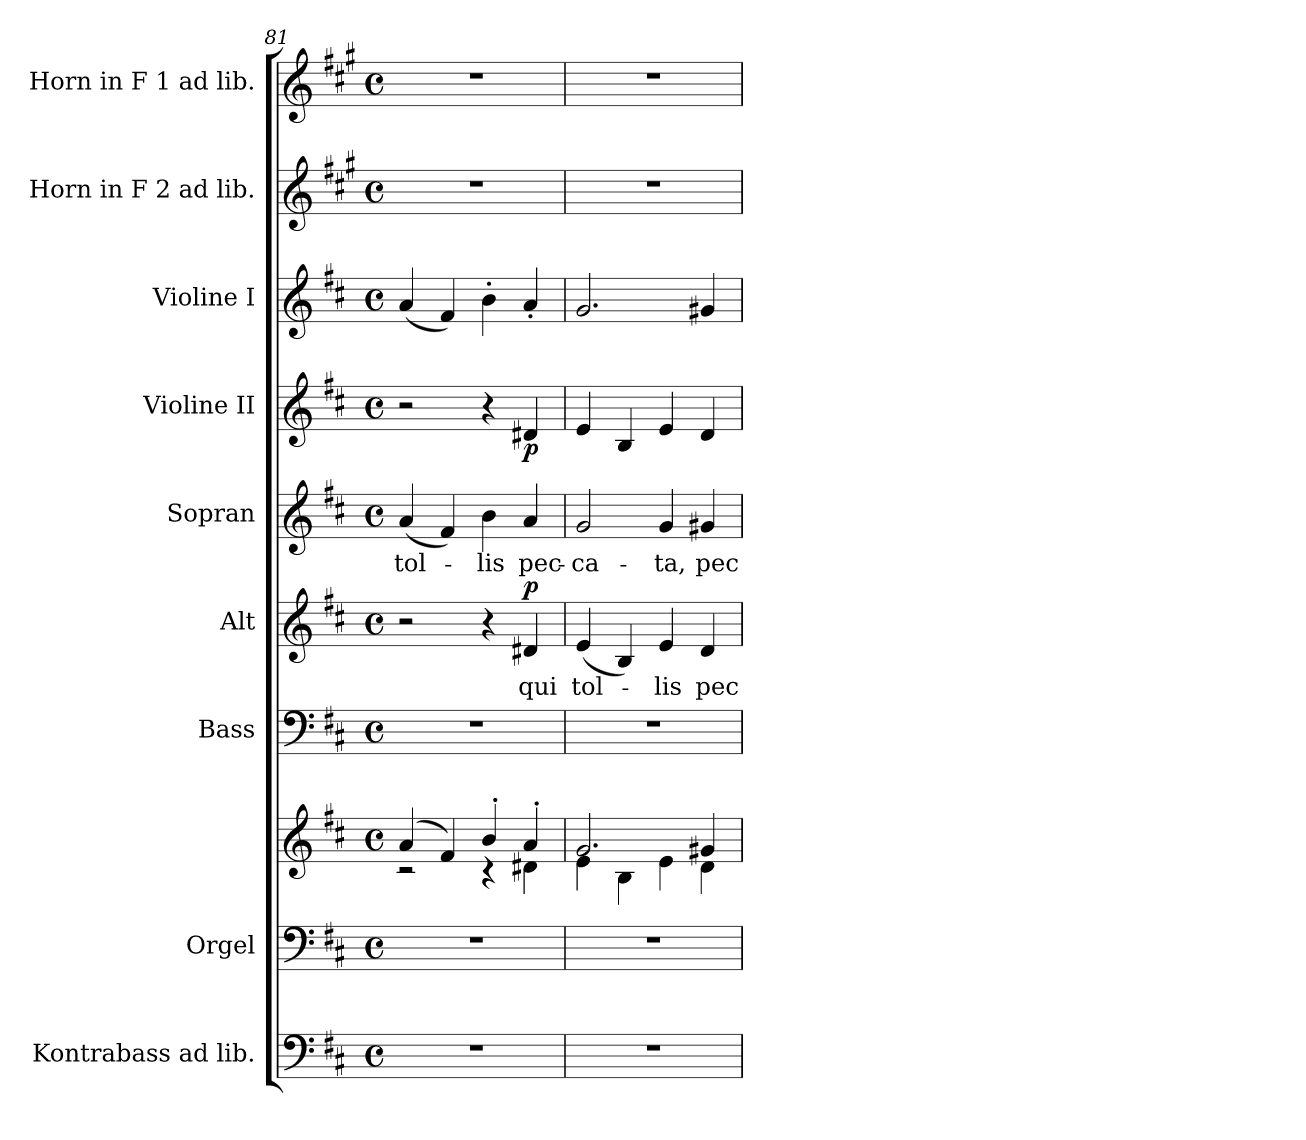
**kern	**kern	**kern	**kern	**kern	**text	**dynam	**kern	**text	**kern	**dynam	**kern	**kern	**kern
*part9	*part8	*part8	*part7	*part6	*part6	*part6	*part5	*part5	*part4	*part4	*part3	*part2	*part1
*staff10	*staff9	*staff8	*staff7	*staff6	*staff6	*staff6	*staff5	*staff5	*staff4	*staff4	*staff3	*staff2	*staff1
*I"Kontrabass ad lib.	*I"Orgel	*	*I"Bass	*I"Alt	*	*	*I"Sopran	*	*I"Violine II	*	*I"Violine I	*I"Horn in F 2 ad lib.	*I"Horn in F 1 ad lib.
*I'Kb.	*I'Org.	*	*I'B.	*I'A.	*	*	*I'S.	*	*I'Vl. II	*	*I'Vl. I	*	*
!!LO:PB:g=z
*clefF4	*clefF4	*clefG2	*clefF4	*clefG2	*	*	*clefG2	*	*clefG2	*	*clefG2	*clefG2	*clefG2
*ITrd7c12	*	*	*	*	*	*	*	*	*	*	*	*ITrd4c7	*ITrd4c7
*k[f#c#]	*k[f#c#]	*k[f#c#]	*k[f#c#]	*k[f#c#]	*	*	*k[f#c#]	*	*k[f#c#]	*	*k[f#c#]	*k[f#c#]	*k[f#c#]
*D:	*D:	*D:	*D:	*D:	*	*	*D:	*	*D:	*	*D:	*D:	*D:
*M4/4	*M4/4	*M4/4	*M4/4	*M4/4	*	*	*M4/4	*	*M4/4	*	*M4/4	*M4/4	*M4/4
*met(c)	*met(c)	*met(c)	*met(c)	*met(c)	*	*	*met(c)	*	*met(c)	*	*met(c)	*met(c)	*met(c)
=81	=81	=81	=81	=81	=81	=81	=81	=81	=81	=81	=81	=81	=81
*	*	*^	*	*	*	*	*	*	*	*	*	*	*
!	!	!	!	!	!	!	!	!	!LO:LY:b	!	!	!	!	!
1r	1r	(4a/	2rc	1r	2r	.	.	(<4a/	tol-	2r	.	(<4a/	1r	1r
.	.	4f#/)	.	.	.	.	.	4f#/)	.	.	.	4f#/)	.	.
!	!	!	!	!	!	!	!	!	!LO:LY:b	!	!	!	!	!
.	.	4b'</	4rc	.	4r	.	.	4b\	-lis	4r	.	4b'>\	.	.
!	!	!	!	!	!	!LO:LY:b	!LO:DY:a	!	!LO:LY:b	!	!LO:DY:b	!	!	!
.	.	4a'</	4d#X\	.	4d#X/	qui	p	4a/	pec-	4d#X/	p	4a'</	.	.
=82	=82	=82	=82	=82	=82	=82	=82	=82	=82	=82	=82	=82	=82	=82
!	!	!	!	!	!	!LO:LY:b	!	!	!LO:LY:b	!	!	!	!	!
1r	1r	2.g/	4e\	1r	(<4e/	tol-	.	2g/	-ca-	4e/	.	2.g/	1r	1r
.	.	.	4B\	.	4B/)	.	.	.	.	4B/	.	.	.	.
!	!	!	!	!	!	!LO:LY:b	!	!	!LO:LY:b	!	!	!	!	!
.	.	.	4e\	.	4e/	-lis	.	4g/	-ta,	4e/	.	.	.	.
!	!	!	!	!	!	!LO:LY:b	!	!	!LO:LY:b	!	!	!	!	!
.	.	4g#X/	4d\	.	4d/	pec-	.	4g#X/	pec-	4d/	.	4g#X/	.	.
*	*	*v	*v	*	*	*	*	*	*	*	*	*	*	*
=	=	=	=	=	=	=	=	=	=	=	=	=	=
*-	*-	*-	*-	*-	*-	*-	*-	*-	*-	*-	*-	*-	*-
